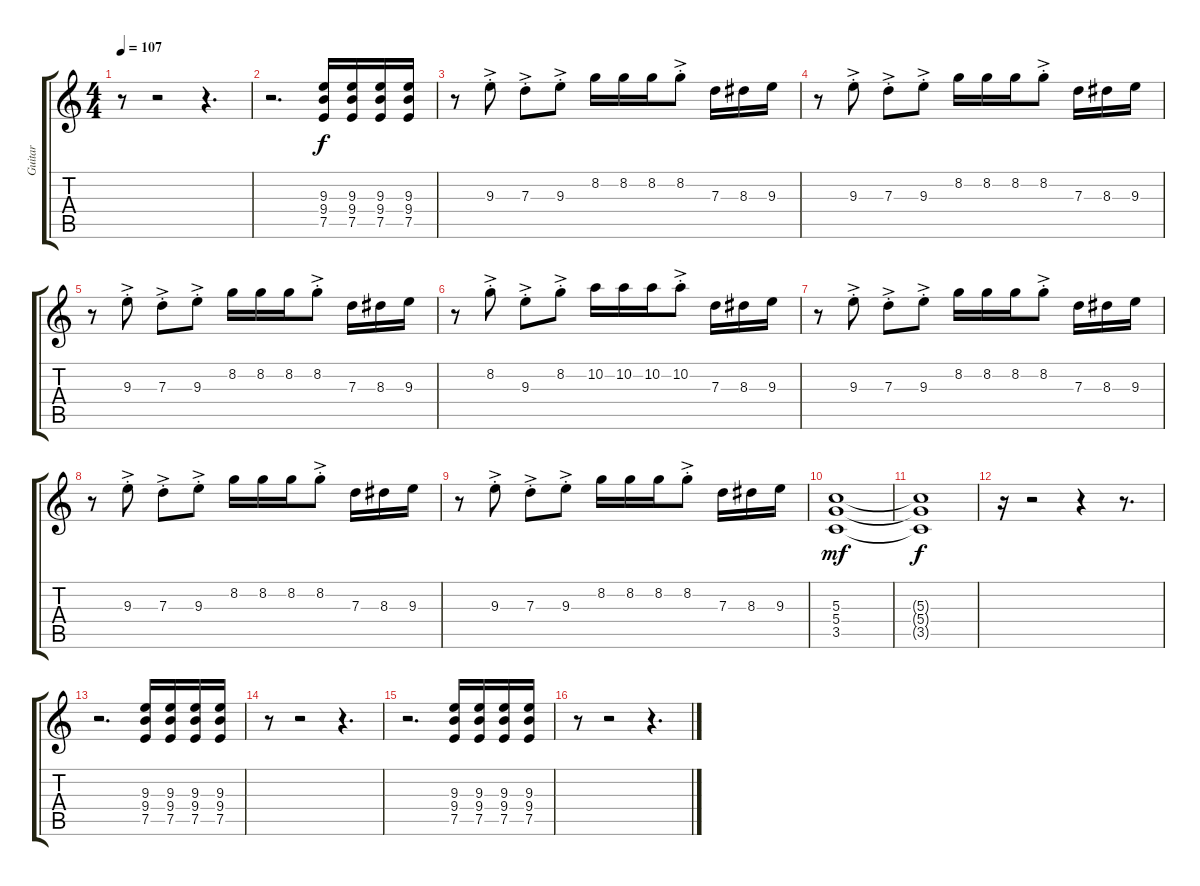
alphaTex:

\track ("Guitar" "Guitar") {instrument electricguitarmuted}
\staff {score tabs}
\tuning (E4 B3 G3 D3 A2 E2) {hide}
\ts (4 4)
\tempo 107
\clef g2
\ks c
r.8{dy f} r.2 r.4{d} |
r.2{d} (9.3 9.4 7.5).16 (9.3 9.4 7.5).16 (9.3 9.4 7.5).16 (9.3 9.4 7.5).16 |
r.8{volume 12} 9.3{ac st}.8 7.3{ac st}.8 9.3{ac st}.8 8.2.16 8.2.16 8.2.16 8.2{ac st}.8 7.3.16 8.3.16 9.3.16 |
r.8 9.3{ac st}.8 7.3{ac st}.8 9.3{ac st}.8 8.2.16 8.2.16 8.2.16 8.2{ac st}.8 7.3.16 8.3.16 9.3.16 |
r.8 9.3{ac st}.8 7.3{ac st}.8 9.3{ac st}.8 8.2.16 8.2.16 8.2.16 8.2{ac st}.8 7.3.16 8.3.16 9.3.16 |
r.8 8.2{ac st}.8 9.3{ac st}.8 8.2{ac st}.8 10.2.16 10.2.16 10.2.16 10.2{ac st}.8 7.3.16 8.3.16 9.3.16 |
r.8 9.3{ac st}.8 7.3{ac st}.8 9.3{ac st}.8 8.2.16 8.2.16 8.2.16 8.2{ac st}.8 7.3.16 8.3.16 9.3.16 |
r.8 9.3{ac st}.8 7.3{ac st}.8 9.3{ac st}.8 8.2.16 8.2.16 8.2.16 8.2{ac st}.8 7.3.16 8.3.16 9.3.16 |
r.8 9.3{ac st}.8 7.3{ac st}.8 9.3{ac st}.8 8.2.16 8.2.16 8.2.16 8.2{ac st}.8 7.3.16 8.3.16 9.3.16 |
(5.3 5.4 3.5).1{dy mf} |
(5.3{t} 5.4{t} 3.5{t}).1{dy f} |
r.16 r.2 r.4 r.8{d} |
r.2{d} (9.3 9.4 7.5).16 (9.3 9.4 7.5).16 (9.3 9.4 7.5).16 (9.3 9.4 7.5).16 |
r.8 r.2 r.4{d} |
r.2{d} (9.3 9.4 7.5).16 (9.3 9.4 7.5).16 (9.3 9.4 7.5).16 (9.3 9.4 7.5).16 |
r.8 r.2 r.4{d}
